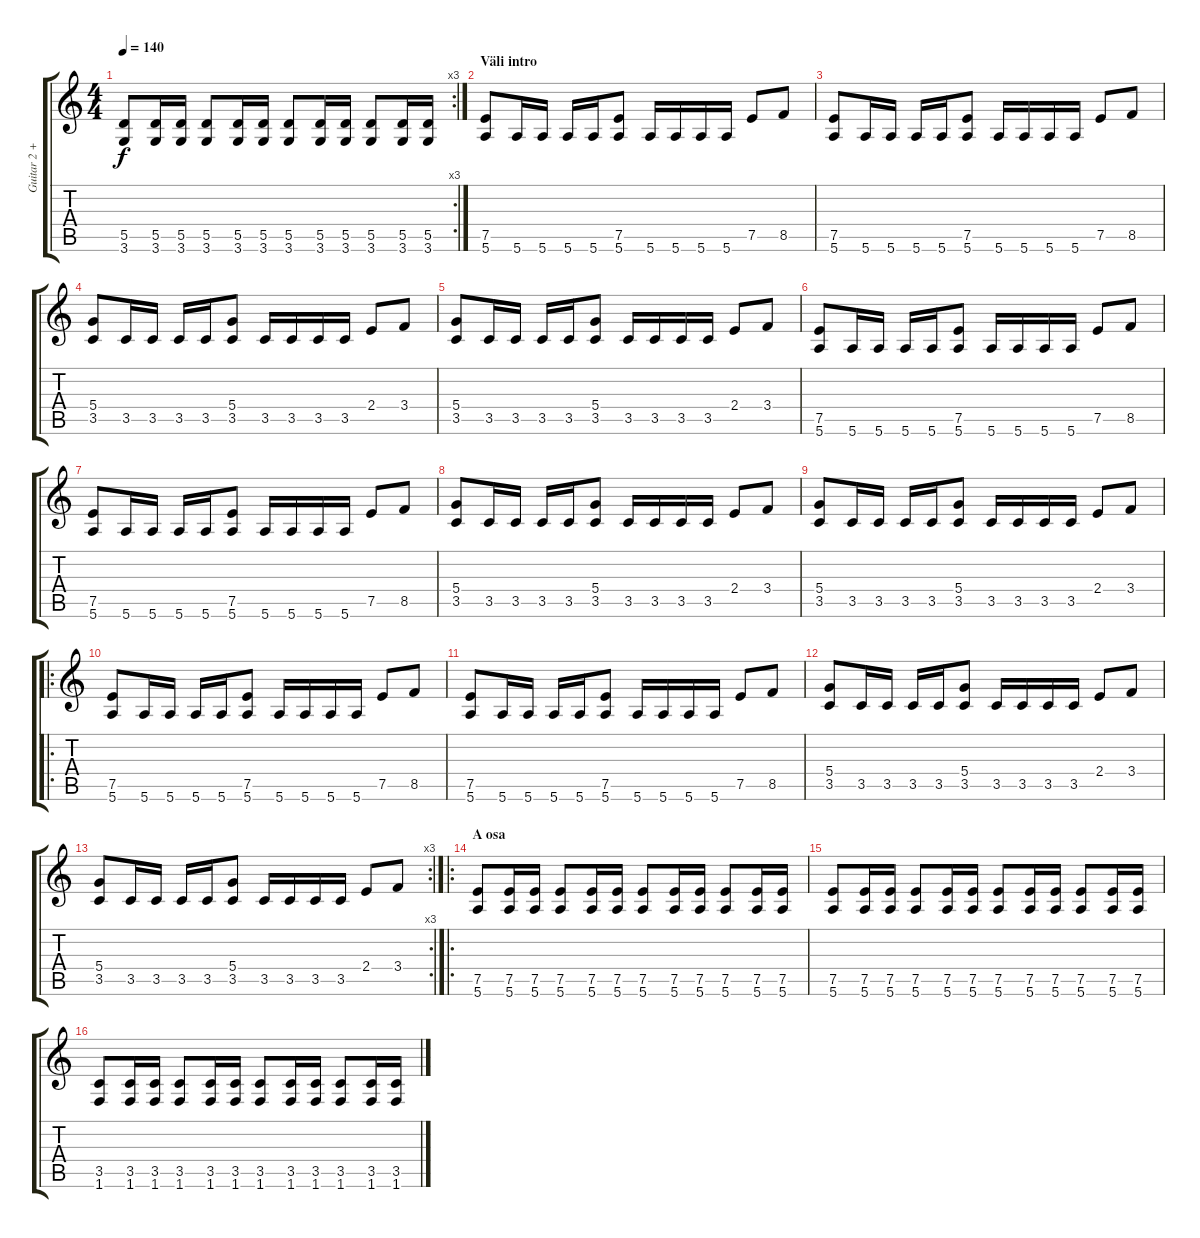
\track ("Guitar 2 + Solo" "Guitar 2 +") {instrument distortionguitar}
\staff {score tabs}
\tuning (E4 B3 G3 D3 A2 E2) {hide}
\rc 3
\ts (4 4)
\tempo 140
\clef g2
\ks c
(5.5 3.6).8{dy f} (5.5 3.6).16 (5.5 3.6).16 (5.5 3.6).8 (5.5 3.6).16 (5.5 3.6).16 (5.5 3.6).8 (5.5 3.6).16 (5.5 3.6).16 (5.5 3.6).8 (5.5 3.6).16 (5.5 3.6).16 |
\section ("" "Väli intro")
(7.5 5.6).8 5.6.16 5.6.16 5.6.16 5.6.16 (7.5 5.6).8 5.6.16 5.6.16 5.6.16 5.6.16 7.5.8 8.5.8 |
(7.5 5.6).8 5.6.16 5.6.16 5.6.16 5.6.16 (7.5 5.6).8 5.6.16 5.6.16 5.6.16 5.6.16 7.5.8 8.5.8 |
(5.4 3.5).8 3.5.16 3.5.16 3.5.16 3.5.16 (5.4 3.5).8 3.5.16 3.5.16 3.5.16 3.5.16 2.4.8 3.4.8 |
(5.4 3.5).8 3.5.16 3.5.16 3.5.16 3.5.16 (5.4 3.5).8 3.5.16 3.5.16 3.5.16 3.5.16 2.4.8 3.4.8 |
(7.5 5.6).8 5.6.16 5.6.16 5.6.16 5.6.16 (7.5 5.6).8 5.6.16 5.6.16 5.6.16 5.6.16 7.5.8 8.5.8 |
(7.5 5.6).8 5.6.16 5.6.16 5.6.16 5.6.16 (7.5 5.6).8 5.6.16 5.6.16 5.6.16 5.6.16 7.5.8 8.5.8 |
(5.4 3.5).8 3.5.16 3.5.16 3.5.16 3.5.16 (5.4 3.5).8 3.5.16 3.5.16 3.5.16 3.5.16 2.4.8 3.4.8 |
(5.4 3.5).8 3.5.16 3.5.16 3.5.16 3.5.16 (5.4 3.5).8 3.5.16 3.5.16 3.5.16 3.5.16 2.4.8 3.4.8 |
\ro
(7.5 5.6).8 5.6.16 5.6.16 5.6.16 5.6.16 (7.5 5.6).8 5.6.16 5.6.16 5.6.16 5.6.16 7.5.8 8.5.8 |
(7.5 5.6).8 5.6.16 5.6.16 5.6.16 5.6.16 (7.5 5.6).8 5.6.16 5.6.16 5.6.16 5.6.16 7.5.8 8.5.8 |
(5.4 3.5).8 3.5.16 3.5.16 3.5.16 3.5.16 (5.4 3.5).8 3.5.16 3.5.16 3.5.16 3.5.16 2.4.8 3.4.8 |
\rc 3
(5.4 3.5).8 3.5.16 3.5.16 3.5.16 3.5.16 (5.4 3.5).8 3.5.16 3.5.16 3.5.16 3.5.16 2.4.8 3.4.8 |
\ro
\section ("" "A osa")
(7.5 5.6).8 (7.5 5.6).16 (7.5 5.6).16 (7.5 5.6).8 (7.5 5.6).16 (7.5 5.6).16 (7.5 5.6).8 (7.5 5.6).16 (7.5 5.6).16 (7.5 5.6).8 (7.5 5.6).16 (7.5 5.6).16 |
(7.5 5.6).8 (7.5 5.6).16 (7.5 5.6).16 (7.5 5.6).8 (7.5 5.6).16 (7.5 5.6).16 (7.5 5.6).8 (7.5 5.6).16 (7.5 5.6).16 (7.5 5.6).8 (7.5 5.6).16 (7.5 5.6).16 |
(3.5 1.6).8 (3.5 1.6).16 (3.5 1.6).16 (3.5 1.6).8 (3.5 1.6).16 (3.5 1.6).16 (3.5 1.6).8 (3.5 1.6).16 (3.5 1.6).16 (3.5 1.6).8 (3.5 1.6).16 (3.5 1.6).16
